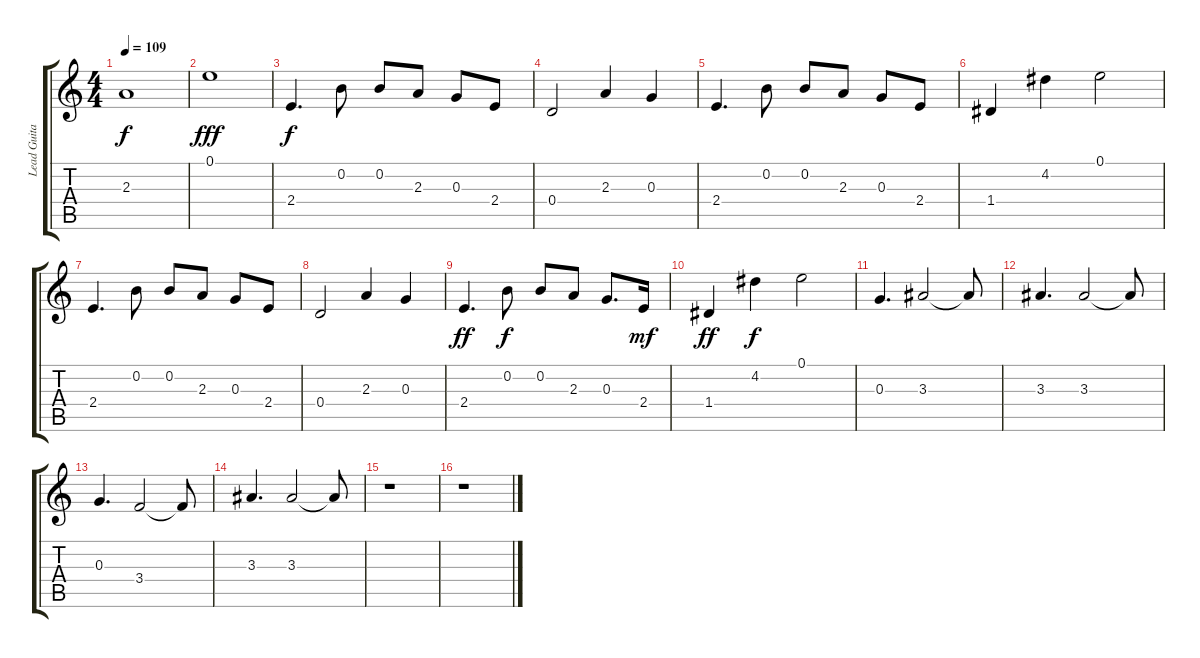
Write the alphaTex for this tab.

\track ("Lead Guitar (Acoustic)" "Lead Guita") {instrument acousticguitarnylon}
\staff {score tabs}
\tuning (E4 B3 G3 D3 A2 E2) {hide}
\ts (4 4)
\tempo 109
\clef g2
\ks c
2.3.1{dy f} |
0.1.1{dy fff} |
2.4.4{d dy f} 0.2.8 0.2.8 2.3.8 0.3.8 2.4.8 |
0.4.2 2.3.4 0.3.4 |
2.4.4{d} 0.2.8 0.2.8 2.3.8 0.3.8 2.4.8 |
1.4.4 4.2.4 0.1.2 |
2.4.4{d} 0.2.8 0.2.8 2.3.8 0.3.8 2.4.8 |
0.4.2 2.3.4 0.3.4 |
2.4.4{d dy ff} 0.2.8{dy f} 0.2.8 2.3.8 0.3.8{d} 2.4.16{dy mf} |
1.4.4{dy ff} 4.2.4{dy f} 0.1.2 |
0.3.4{d} 3.3.2 3.3{t}.8 |
3.3.4{d} 3.3.2 3.3{t}.8 |
0.3.4{d} 3.4.2 3.4{t}.8 |
3.3.4{d} 3.3.2 3.3{t}.8 |
r.1 |
r.1
